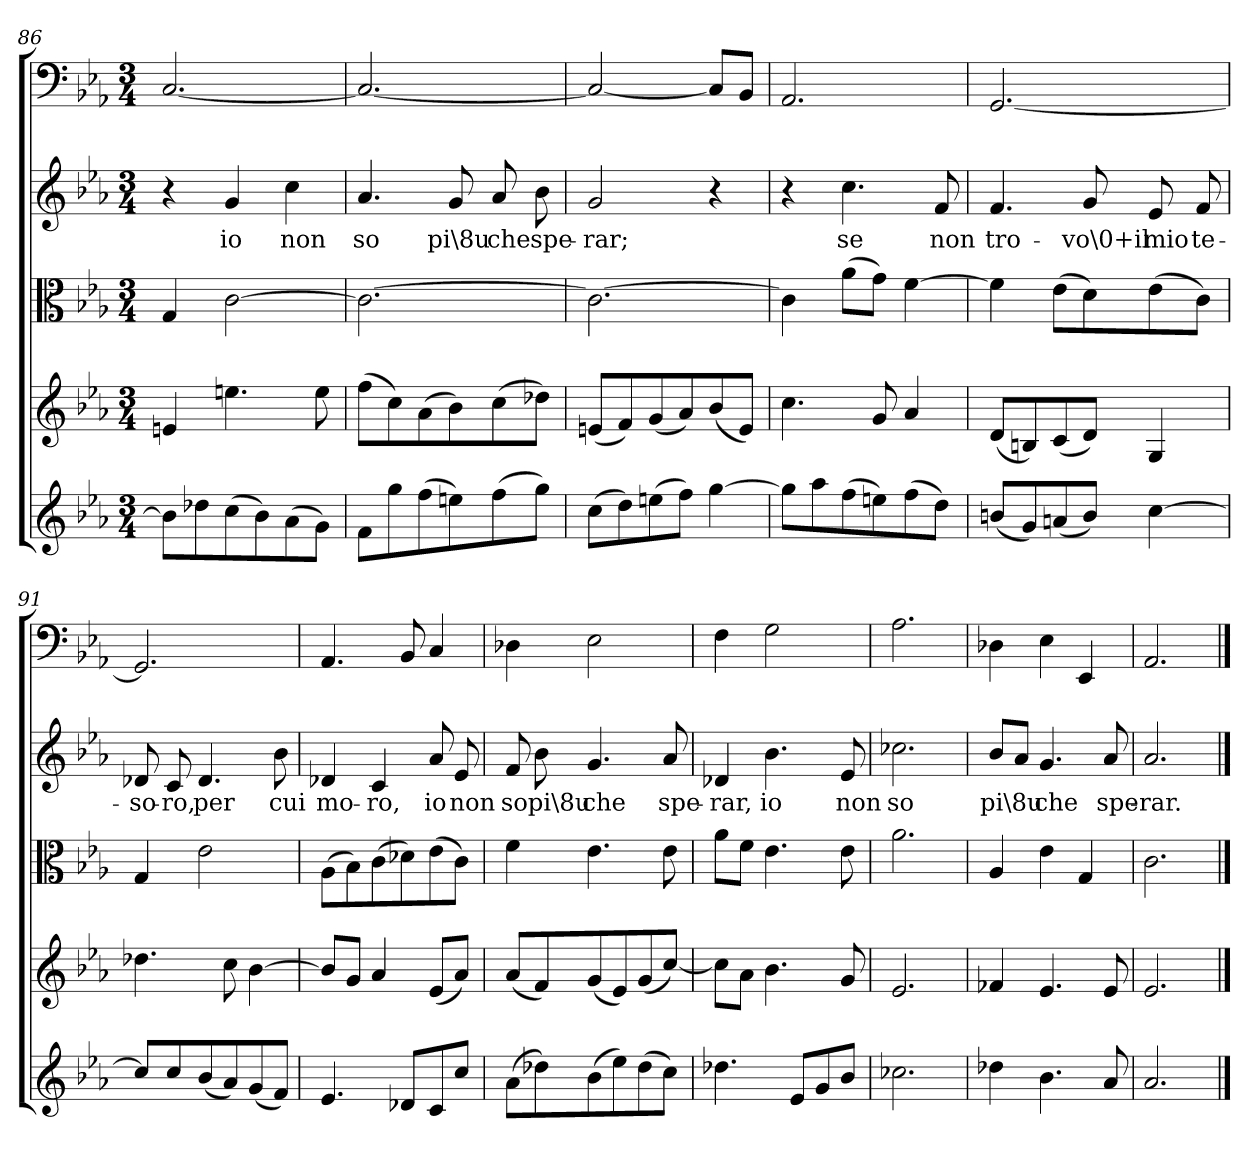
**kern	**kern	**kern	**kern	**text	**kern
*part5	*part4	*part3	*part2	*part2	*part1
*staff5	*staff4	*staff3	*staff2	*staff2	*staff1
*clefG2	*clefG2	*clefC3	*clefG2	*	*clefF4
*k[b-e-a-]	*k[b-e-a-]	*k[b-e-a-]	*k[b-e-a-]	*	*k[b-e-a-]
*c:	*c:	*c:	*c:	*	*c:
*M3/4	*M3/4	*M3/4	*M3/4	*	*M3/4
=86	=86	=86	=86	=86	=86
8b-\L]	4en/	4G/	4r	.	[2.C/
8dd-X\	.	.	.	.	.
(8cc\	4.een\	[2c\	4g/	io	.
8b-\)	.	.	.	.	.
(8a-\	.	.	4cc\	non	.
8g\J)	8ee\	.	.	.	.
=87	=87	=87	=87	=87	=87
8f\L	(8ff\L	2.c\_	4.a-/	so	2.C/_
8gg\	8cc\)	.	.	.	.
(8ff\	(8a-\	.	.	.	.
8een\)	8b-\)	.	8g/	pi\8u	.
(8ff\	(8cc\	.	8a-/	che	.
8gg\J)	8dd-X\J)	.	8b-\	spe-	.
=88	=88	=88	=88	=88	=88
(8cc\L	(8en/L	2.c\_	2g/	-rar;	2C/_
8dd\)	8f/)	.	.	.	.
(8een\	(8g/	.	.	.	.
8ff\J)	8a-/)	.	.	.	.
[4gg\	(8b-/	.	4r	.	8C/L]
.	8e/J)	.	.	.	8BB-/J
=89	=89	=89	=89	=89	=89
8gg\L]	4.cc\	4c\]	4r	.	2.AA-/
8aa-\	.	.	.	.	.
(8ff\	.	(8a-\L	4.cc\	se	.
8een\)	8g/	8g\J)	.	.	.
(8ff\	4a-/	[4f\	.	.	.
8dd\J)	.	.	8f/	non	.
=90	=90	=90	=90	=90	=90
(8bn/L	(8d/L	4f\]	4.f/	tro-	[2.GG/
8g/)	8Bn/)	.	.	.	.
(8an/	(8c/	(8e-\L	.	.	.
8b/J)	8d/J)	8d\)	8g/	-vo\0+il	.
[4cc\	4G/	(8e-\	8e-/	mio	.
.	.	8c\J)	8f/	te-	.
=91	=91	=91	=91	=91	=91
8cc/L]	4.dd-X\	4G/	8d-X/	-so-	2.GG/]
8cc/	.	.	8c/	-ro,	.
(8b-/	.	2e-\	4.d-/	per	.
8a-/)	8cc\	.	.	.	.
(8g/	[4b-\	.	.	.	.
8f/J)	.	.	8b-\	cui	.
=92	=92	=92	=92	=92	=92
4.e-/	8b-/L]	(8A-\L	4d-X/	mo-	4.AA-/
.	8g/J	8B-\)	.	.	.
.	4a-/	(8c\	4c/	-ro,	.
8d-X/L	.	8d-X\)	.	.	8BB-/
8c/	(8e-/L	(8e-\	8a-/	io	4C/
8cc/J	8a-/J)	8c\J)	8e-/	non	.
=93	=93	=93	=93	=93	=93
(8a-\L	(8a-/L	4f\	8f/	so	4D-X\
8dd-X\)	8f/)	.	8b-\	pi\8u	.
(8b-\	(8g/	4.e-\	4.g/	che	2E-\
8ee-\)	8e-/)	.	.	.	.
(8dd-\	(8g/	.	.	.	.
8cc\J)	[8cc/J)	8e-\	8a-/	spe-	.
=94	=94	=94	=94	=94	=94
4.dd-X\	8cc\L]	8a-\L	4d-X/	-rar,	4F\
.	8a-\J	8f\J	.	.	.
.	4.b-\	4.e-\	4.b-\	io	2G\
8e-/L	.	.	.	.	.
8g/	.	.	.	.	.
8b-/J	8g/	8e-\	8e-/	non	.
=95	=95	=95	=95	=95	=95
2.cc-X\	2.e-/	2.a-\	2.cc-X\	so	2.A-\
=96	=96	=96	=96	=96	=96
4dd-X\	4f-X/	4A-/	8b-/L	pi\8u	4D-X\
.	.	.	8a-/J	.	.
4.b-\	4.e-/	4e-\	4.g/	che	4E-\
.	.	4G/	.	.	4EE-/
8a-/	8e-/	.	8a-/	spe-	.
=97	=97	=97	=97	=97	=97
2.a-/	2.e-/	2.c\	2.a-/	-rar.	2.AA-/
==	==	==	==	==	==
*-	*-	*-	*-	*-	*-
